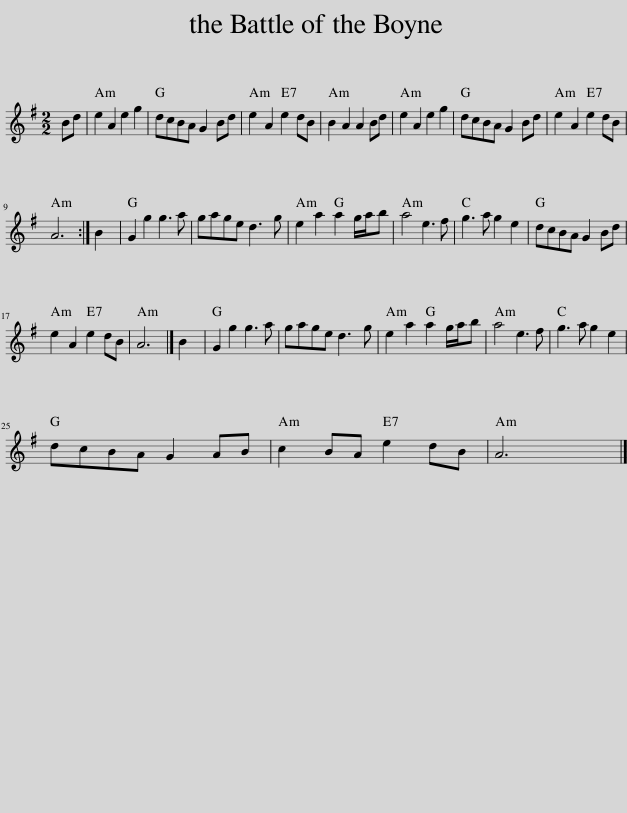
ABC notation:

X:1
L:1/8
M:2/2
I:linebreak $
K:G
V:1 treble
V:1
 Bd | e2 A2 e2 g2 | dcBA G2 Bd | e2 A2 e2 dB | B2 A2 A2 Bd | %5
 e2 A2 e2 g2 | dcBA G2 Bd | e2 A2 e2 dB |$ A6 :| B2 | %10
 G2 g2 g3 a | gage d3 g | e2 a2 a2 g/a/b | a4 e3 f | g3 a g2 e2 | %15
 dcBA G2 Bd |$ e2 A2 e2 dB | A6 |] B2 | G2 g2 g3 a | %20
 gage d3 g | e2 a2 a2 g/a/b | a4 e3 f | g3 a g2 e2 |$ dcBA G2 AB | %25
 c2 BA e2 dB | A6 |] %27
